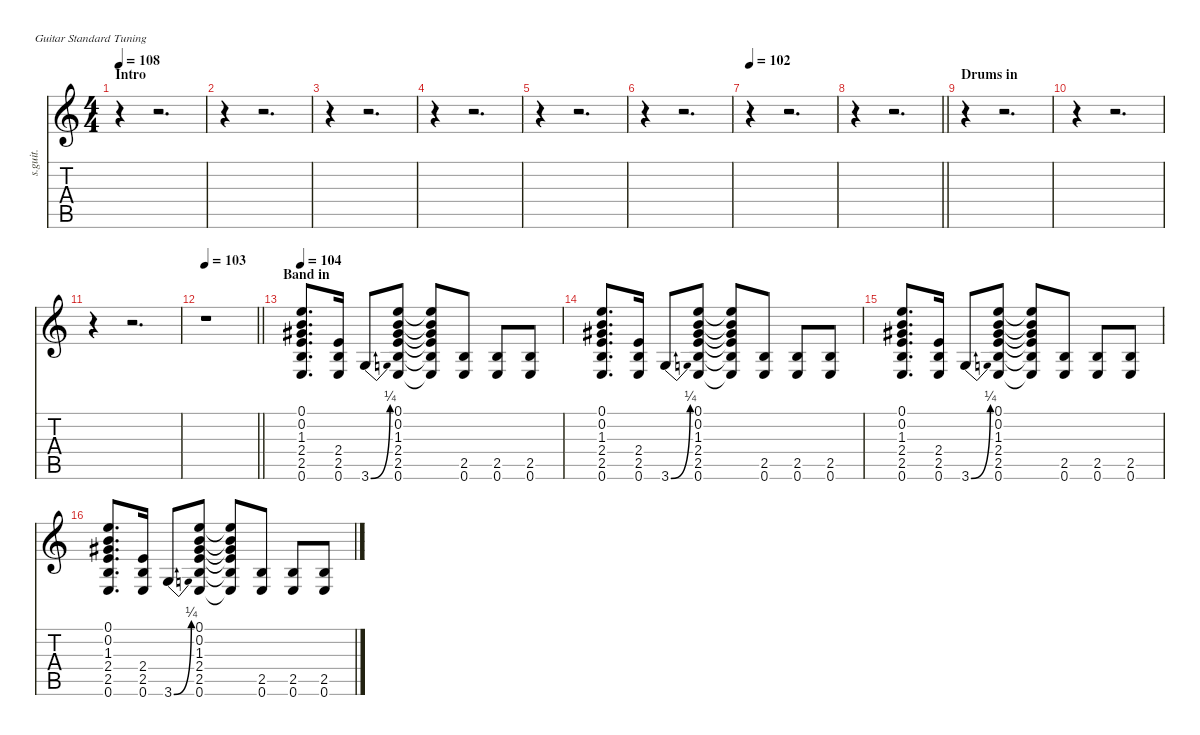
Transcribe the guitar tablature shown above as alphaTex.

\defaultSystemsLayout 4
\hideDynamics
\bracketExtendMode nobrackets
\otherSystemsTrackNameOrientation horizontal
\track ("Guitar (Larry Lee)" "s.guit.") {instrument acousticguitarsteel}
\staff {score tabs}
\tuning (E4 B3 G3 D3 A2 E2)
\ts (4 4)
\beaming (8 2 2 2 2)
\section ("" "Intro")
\tempo 108
\clef g2
\ks c
r.4{dy f instrument acousticguitarsteel beam Down} r.2{d beam Down} |
r.4{beam Down} r.2{d beam Down} |
r.4{beam Down} r.2{d beam Down} |
r.4{beam Down} r.2{d beam Down} |
r.4{beam Down} r.2{d beam Down} |
r.4{beam Down} r.2{d beam Down} |
\tempo 102
r.4{beam Down} r.2{d beam Down} |
\barLineRight lightlight
r.4{beam Down} r.2{d beam Down} |
\section ("" "Drums in")
r.4{beam Down} r.2{d beam Down} |
r.4{beam Down} r.2{d beam Down} |
r.4{beam Down} r.2{d beam Down} |
\tempo 103
\barLineRight lightlight
r.1{beam Down} |
\section ("" "Band in")
\tempo 104
(0.1 0.2 1.3{acc #} 2.4 2.5 0.6).8{d beam Up} (2.4 2.5 0.6).16{beam Up} 3.6{be (bend 0 0 30 1)}.8{beam Up} (0.1 0.2 1.3{acc #} 2.4 2.5 0.6).8{beam Up} (0.1{t} 0.2{t} 1.3{t acc #} 2.4{t} 2.5{t} 0.6{t}).8{beam Up} (2.5 0.6).8{beam Up} (2.5 0.6).8{beam Up} (2.5 0.6).8{beam Up} |
(0.1 0.2 1.3{acc #} 2.4 2.5 0.6).8{d beam Up} (2.4 2.5 0.6).16{beam Up} 3.6{be (bend 0 0 30 1)}.8{beam Up} (0.1 0.2 1.3{acc #} 2.4 2.5 0.6).8{beam Up} (0.1{t} 0.2{t} 1.3{t acc #} 2.4{t} 2.5{t} 0.6{t}).8{beam Up} (2.5 0.6).8{beam Up} (2.5 0.6).8{beam Up} (2.5 0.6).8{beam Up} |
(0.1 0.2 1.3{acc #} 2.4 2.5 0.6).8{d beam Up} (2.4 2.5 0.6).16{beam Up} 3.6{be (bend 0 0 30 1)}.8{beam Up} (0.1 0.2 1.3{acc #} 2.4 2.5 0.6).8{beam Up} (0.1{t} 0.2{t} 1.3{t acc #} 2.4{t} 2.5{t} 0.6{t}).8{beam Up} (2.5 0.6).8{beam Up} (2.5 0.6).8{beam Up} (2.5 0.6).8{beam Up} |
(0.1 0.2 1.3{acc #} 2.4 2.5 0.6).8{d beam Up} (2.4 2.5 0.6).16{beam Up} 3.6{be (bend 0 0 30 1)}.8{beam Up} (0.1 0.2 1.3{acc #} 2.4 2.5 0.6).8{beam Up} (0.1{t} 0.2{t} 1.3{t acc #} 2.4{t} 2.5{t} 0.6{t}).8{beam Up} (2.5 0.6).8{beam Up} (2.5 0.6).8{beam Up} (2.5 0.6).8{beam Up}
